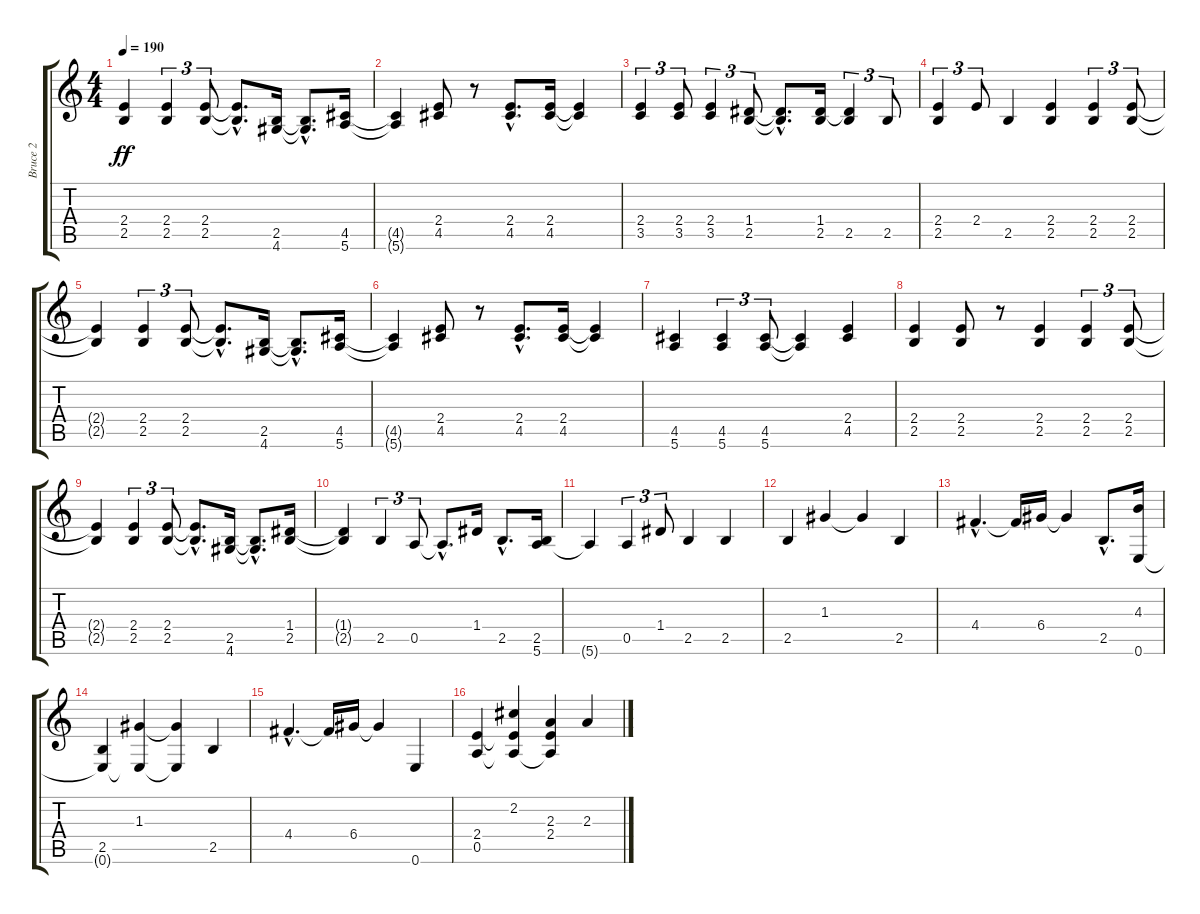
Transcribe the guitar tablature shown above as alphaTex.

\track ("Bruce 2" "Bruce 2") {instrument electricguitarclean}
\staff {score tabs}
\tuning (E4 B3 G3 D3 A2 E2) {hide}
\ts (4 4)
\tempo 190
\clef g2
\ks c
(2.4{t} 2.5{t}).4{dy ff} (2.4 2.5).4{tu (3 2)} (2.4 2.5).8{tu (3 2)} (2.4{hac t} 2.5{hac t}).8{d} (2.5 4.6).16 (2.5{hac t} 4.6{hac t}).8{d} (4.5 5.6).16 |
(4.5{t} 5.6{t}).4 (2.4 4.5).8 r.8 (2.4{hac} 4.5{hac}).8{d} (2.4 4.5).16 (2.4{t} 4.5{t}).4 |
(2.4 3.5).4{tu (3 2)} (2.4 3.5).8{tu (3 2)} (2.4 3.5).4{tu (3 2)} (1.4 2.5).8{tu (3 2)} (1.4{hac t} 2.5{hac t}).8{d} (1.4 2.5).16 (1.4{t} 2.5).4{tu (3 2)} 2.5.8{tu (3 2)} |
(2.4 2.5).4{tu (3 2)} 2.4.8{tu (3 2)} 2.5.4 (2.4 2.5).4 (2.4 2.5).4{tu (3 2)} (2.4 2.5).8{tu (3 2)} |
(2.4{t} 2.5{t}).4 (2.4 2.5).4{tu (3 2)} (2.4 2.5).8{tu (3 2)} (2.4{hac t} 2.5{hac t}).8{d} (2.5 4.6).16 (2.5{hac t} 4.6{hac t}).8{d} (4.5 5.6).16 |
(4.5{t} 5.6{t}).4 (2.4 4.5).8 r.8 (2.4{hac} 4.5{hac}).8{d} (2.4 4.5).16 (2.4{t} 4.5{t}).4 |
(4.5 5.6).4 (4.5 5.6).4{tu (3 2)} (4.5 5.6).8{tu (3 2)} (4.5{t} 5.6{t}).4 (2.4 4.5).4 |
(2.4 2.5).4 (2.4 2.5).8 r.8 (2.4 2.5).4 (2.4 2.5).4{tu (3 2)} (2.4 2.5).8{tu (3 2)} |
(2.4{t} 2.5{t}).4 (2.4 2.5).4{tu (3 2)} (2.4 2.5).8{tu (3 2)} (2.4{hac t} 2.5{hac t}).8{d} (2.5 4.6).16 (2.5{hac t} 4.6{hac t}).8{d} (1.4 2.5).16 |
(1.4{t} 2.5{t}).4 2.5.4{tu (3 2)} 0.5.8{tu (3 2)} 0.5{hac t}.8{d} 1.4.16 2.5{hac}.8{d} (2.5 5.6).16 |
5.6{t}.4 0.5.4{tu (3 2)} 1.4.8{tu (3 2)} 2.5.4 2.5.4 |
2.5.4 1.3.4 1.3{t}.4 2.5.4 |
4.4{hac}.4{d} 4.4{t}.16 6.4.16 6.4{t}.4 2.5{hac}.8{d} (4.3 0.6).16 |
(2.5 0.6{t}).4 (1.3 0.6{t}).4 (1.3{t} 0.6{t}).4 2.5.4 |
4.4{hac}.4{d} 4.4{t}.16 6.4.16 6.4{t}.4 0.6.4 |
(2.4 0.5).4 (2.2 2.4{t} 0.5{t}).4 (2.3 2.4 0.5{t}).4 2.3.4
